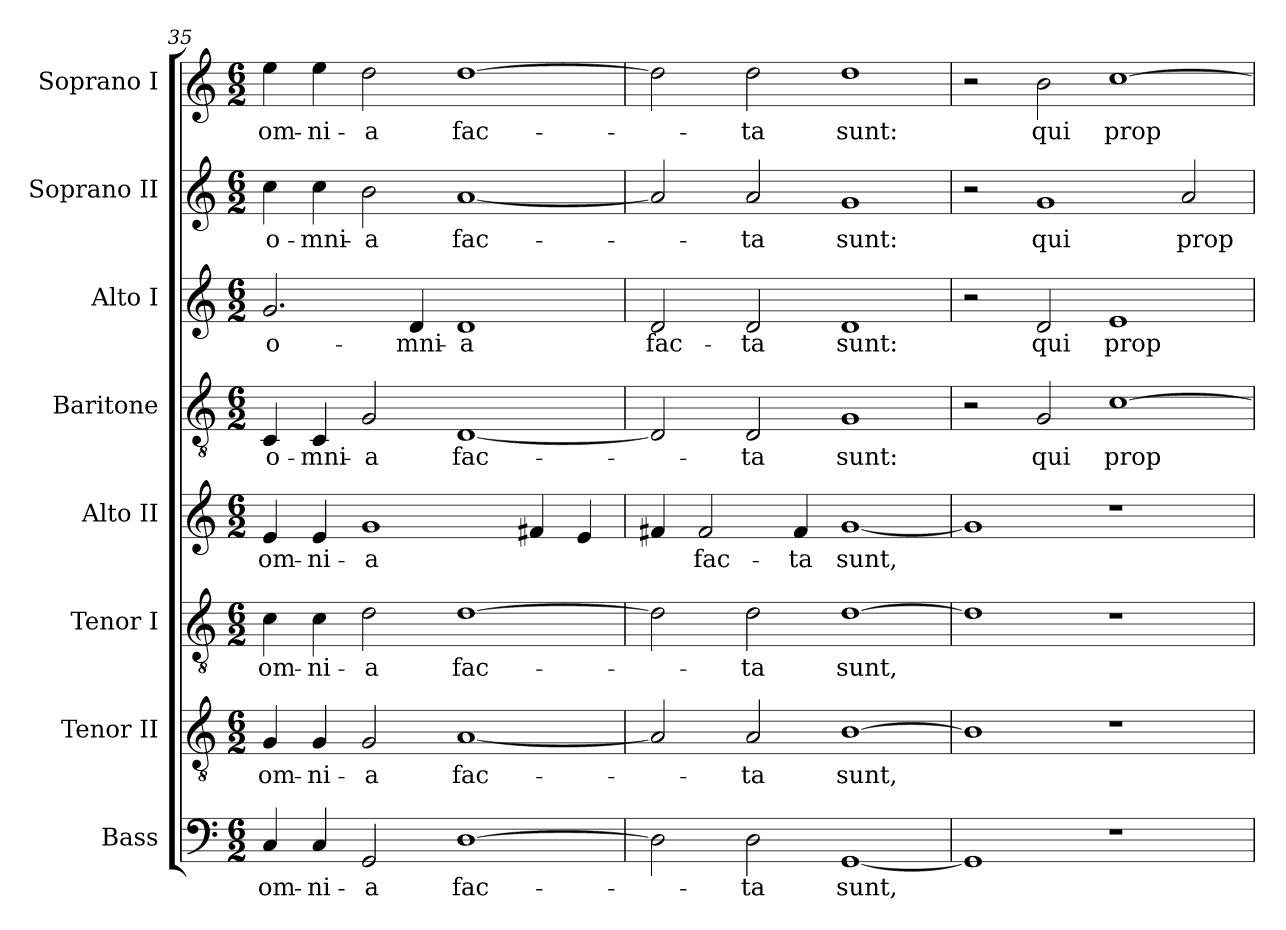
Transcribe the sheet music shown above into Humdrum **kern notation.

**kern	**text	**kern	**text	**kern	**text	**kern	**text	**kern	**text	**kern	**text	**kern	**text	**kern	**text
*part8	*part8	*part7	*part7	*part6	*part6	*part5	*part5	*part4	*part4	*part3	*part3	*part2	*part2	*part1	*part1
*staff8	*staff8	*staff7	*staff7	*staff6	*staff6	*staff5	*staff5	*staff4	*staff4	*staff3	*staff3	*staff2	*staff2	*staff1	*staff1
*I"Bass	*	*I"Tenor II	*	*I"Tenor I	*	*I"Alto II	*	*I"Baritone	*	*I"Alto I	*	*I"Soprano II	*	*I"Soprano I	*
*clefF4	*	*clefGv2	*	*clefGv2	*	*clefG2	*	*clefGv2	*	*clefG2	*	*clefG2	*	*clefG2	*
*ITrd7c12	*	*ITrd7c12	*	*ITrd7c12	*	*	*	*ITrd7c12	*	*	*	*	*	*	*
*k[]	*	*k[]	*	*k[]	*	*k[]	*	*k[]	*	*k[]	*	*k[]	*	*k[]	*
*C:	*	*C:	*	*C:	*	*C:	*	*C:	*	*C:	*	*C:	*	*C:	*
*M6/2	*	*M6/2	*	*M6/2	*	*M6/2	*	*M6/2	*	*M6/2	*	*M6/2	*	*M6/2	*
=35	=35	=35	=35	=35	=35	=35	=35	=35	=35	=35	=35	=35	=35	=35	=35
!	!LO:LY:b:color=#000000	!	!	!	!	!	!	!	!	!	!	!	!	!	!
!	!	!	!LO:LY:b:color=#000000	!	!	!	!	!	!	!	!	!	!	!	!
!	!	!	!	!	!LO:LY:b:color=#000000	!	!	!	!	!	!	!	!	!	!
!	!	!	!	!	!	!	!LO:LY:b:color=#000000	!	!	!	!	!	!	!	!
!	!	!	!	!	!	!	!	!	!LO:LY:b:color=#000000	!	!	!	!	!	!
!	!	!	!	!	!	!	!	!	!	!	!LO:LY:b:color=#000000	!	!	!	!
!	!	!	!	!	!	!	!	!	!	!	!	!	!LO:LY:b:color=#000000	!	!
!	!	!	!	!	!	!	!	!	!	!	!	!	!	!	!LO:LY:b:color=#000000
4CCi/	om-	4GGi/	om-	4Ci\	om-	4ei/	om-	4CCi/	o-	2.gi/	o-	4cci\	o-	4eei\	om-
!	!LO:LY:b:color=#000000	!	!	!	!	!	!	!	!	!	!	!	!	!	!
!	!	!	!LO:LY:b:color=#000000	!	!	!	!	!	!	!	!	!	!	!	!
!	!	!	!	!	!LO:LY:b:color=#000000	!	!	!	!	!	!	!	!	!	!
!	!	!	!	!	!	!	!LO:LY:b:color=#000000	!	!	!	!	!	!	!	!
!	!	!	!	!	!	!	!	!	!LO:LY:b:color=#000000	!	!	!	!	!	!
!	!	!	!	!	!	!	!	!	!	!	!	!	!LO:LY:b:color=#000000	!	!
!	!	!	!	!	!	!	!	!	!	!	!	!	!	!	!LO:LY:b:color=#000000
4CCi/	-ni-	4GGi/	-ni-	4Ci\	-ni-	4ei/	-ni-	4CCi/	-mni-	.	.	4cci\	-mni-	4eei\	-ni-
!	!LO:LY:b:color=#000000	!	!	!	!	!	!	!	!	!	!	!	!	!	!
!	!	!	!LO:LY:b:color=#000000	!	!	!	!	!	!	!	!	!	!	!	!
!	!	!	!	!	!LO:LY:b:color=#000000	!	!	!	!	!	!	!	!	!	!
!	!	!	!	!	!	!	!LO:LY:b:color=#000000	!	!	!	!	!	!	!	!
!	!	!	!	!	!	!	!	!	!LO:LY:b:color=#000000	!	!	!	!	!	!
!	!	!	!	!	!	!	!	!	!	!	!	!	!LO:LY:b:color=#000000	!	!
!	!	!	!	!	!	!	!	!	!	!	!	!	!	!	!LO:LY:b:color=#000000
2GGGi/	-a	2GGi/	-a	2Di\	-a	1gi	-a	2GGi/	-a	.	.	2bi\	-a	2ddi\	-a
!	!	!	!	!	!	!	!	!	!	!	!LO:LY:b:color=#000000	!	!	!	!
.	.	.	.	.	.	.	.	.	.	4di/	-mni-	.	.	.	.
!	!LO:LY:b:color=#000000	!	!	!	!	!	!	!	!	!	!	!	!	!	!
!	!	!	!LO:LY:b:color=#000000	!	!	!	!	!	!	!	!	!	!	!	!
!	!	!	!	!	!LO:LY:b:color=#000000	!	!	!	!	!	!	!	!	!	!
!	!	!	!	!	!	!	!	!	!LO:LY:b:color=#000000	!	!	!	!	!	!
!	!	!	!	!	!	!	!	!	!	!	!LO:LY:b:color=#000000	!	!	!	!
!	!	!	!	!	!	!	!	!	!	!	!	!	!LO:LY:b:color=#000000	!	!
!	!	!	!	!	!	!	!	!	!	!	!	!	!	!	!LO:LY:b:color=#000000
[>1DDi	fac-	[<1AAi	fac-	[>1Di	fac-	.	.	[<1DDi	fac-	1di	-a	[<1ai	fac-	[>1ddi	fac-
.	.	.	.	.	.	4f#Xi/	.	.	.	.	.	.	.	.	.
.	.	.	.	.	.	4ei/	.	.	.	.	.	.	.	.	.
=36	=36	=36	=36	=36	=36	=36	=36	=36	=36	=36	=36	=36	=36	=36	=36
!	!	!	!	!	!	!	!	!	!	!	!LO:LY:b:color=#000000	!	!	!	!
2DDi\]	.	2AAi/]	.	2Di\]	.	4f#Xi/	.	2DDi/]	.	2di/	fac-	2ai/]	.	2ddi\]	.
!	!	!	!	!	!	!	!LO:LY:b:color=#000000	!	!	!	!	!	!	!	!
.	.	.	.	.	.	2f#i/	fac-	.	.	.	.	.	.	.	.
!	!LO:LY:b:color=#000000	!	!	!	!	!	!	!	!	!	!	!	!	!	!
!	!	!	!LO:LY:b:color=#000000	!	!	!	!	!	!	!	!	!	!	!	!
!	!	!	!	!	!LO:LY:b:color=#000000	!	!	!	!	!	!	!	!	!	!
!	!	!	!	!	!	!	!	!	!LO:LY:b:color=#000000	!	!	!	!	!	!
!	!	!	!	!	!	!	!	!	!	!	!LO:LY:b:color=#000000	!	!	!	!
!	!	!	!	!	!	!	!	!	!	!	!	!	!LO:LY:b:color=#000000	!	!
!	!	!	!	!	!	!	!	!	!	!	!	!	!	!	!LO:LY:b:color=#000000
2DDi\	-ta	2AAi/	-ta	2Di\	-ta	.	.	2DDi/	-ta	2di/	-ta	2ai/	-ta	2ddi\	-ta
!	!	!	!	!	!	!	!LO:LY:b:color=#000000	!	!	!	!	!	!	!	!
.	.	.	.	.	.	4f#i/	-ta	.	.	.	.	.	.	.	.
!	!LO:LY:b:color=#000000	!	!	!	!	!	!	!	!	!	!	!	!	!	!
!	!	!	!LO:LY:b:color=#000000	!	!	!	!	!	!	!	!	!	!	!	!
!	!	!	!	!	!LO:LY:b:color=#000000	!	!	!	!	!	!	!	!	!	!
!	!	!	!	!	!	!	!LO:LY:b:color=#000000	!	!	!	!	!	!	!	!
!	!	!	!	!	!	!	!	!	!LO:LY:b:color=#000000	!	!	!	!	!	!
!	!	!	!	!	!	!	!	!	!	!	!LO:LY:b:color=#000000	!	!	!	!
!	!	!	!	!	!	!	!	!	!	!	!	!	!LO:LY:b:color=#000000	!	!
!	!	!	!	!	!	!	!	!	!	!	!	!	!	!	!LO:LY:b:color=#000000
[<1GGGi	sunt,	[>1BBi	sunt,	[>1Di	sunt,	[<1gi	sunt,	1GGi	sunt:	1di	sunt:	1gi	sunt:	1ddi	sunt:
!!LO:LB:g=z
=37	=37	=37	=37	=37	=37	=37	=37	=37	=37	=37	=37	=37	=37	=37	=37
1GGGi]	.	1BBi]	.	1Di]	.	1gi]	.	2r	.	2r	.	2r	.	2r	.
!	!	!	!	!	!	!	!	!	!LO:LY:b:color=#000000	!	!	!	!	!	!
!	!	!	!	!	!	!	!	!	!	!	!LO:LY:b:color=#000000	!	!	!	!
!	!	!	!	!	!	!	!	!	!	!	!	!	!LO:LY:b:color=#000000	!	!
!	!	!	!	!	!	!	!	!	!	!	!	!	!	!	!LO:LY:b:color=#000000
.	.	.	.	.	.	.	.	2GGi/	qui	2di/	qui	1gi	qui	2bi\	qui
!	!	!	!	!	!	!	!	!	!LO:LY:b:color=#000000	!	!	!	!	!	!
!	!	!	!	!	!	!	!	!	!	!	!LO:LY:b:color=#000000	!	!	!	!
!	!	!	!	!	!	!	!	!	!	!	!	!	!	!	!LO:LY:b:color=#000000
1r	.	1r	.	1r	.	1r	.	[>1Ci	prop-	1ei	prop-	.	.	[>1cci	prop-
!	!	!	!	!	!	!	!	!	!	!	!	!	!LO:LY:b:color=#000000	!	!
.	.	.	.	.	.	.	.	.	.	.	.	2ai/	prop-	.	.
=	=	=	=	=	=	=	=	=	=	=	=	=	=	=	=
*-	*-	*-	*-	*-	*-	*-	*-	*-	*-	*-	*-	*-	*-	*-	*-
